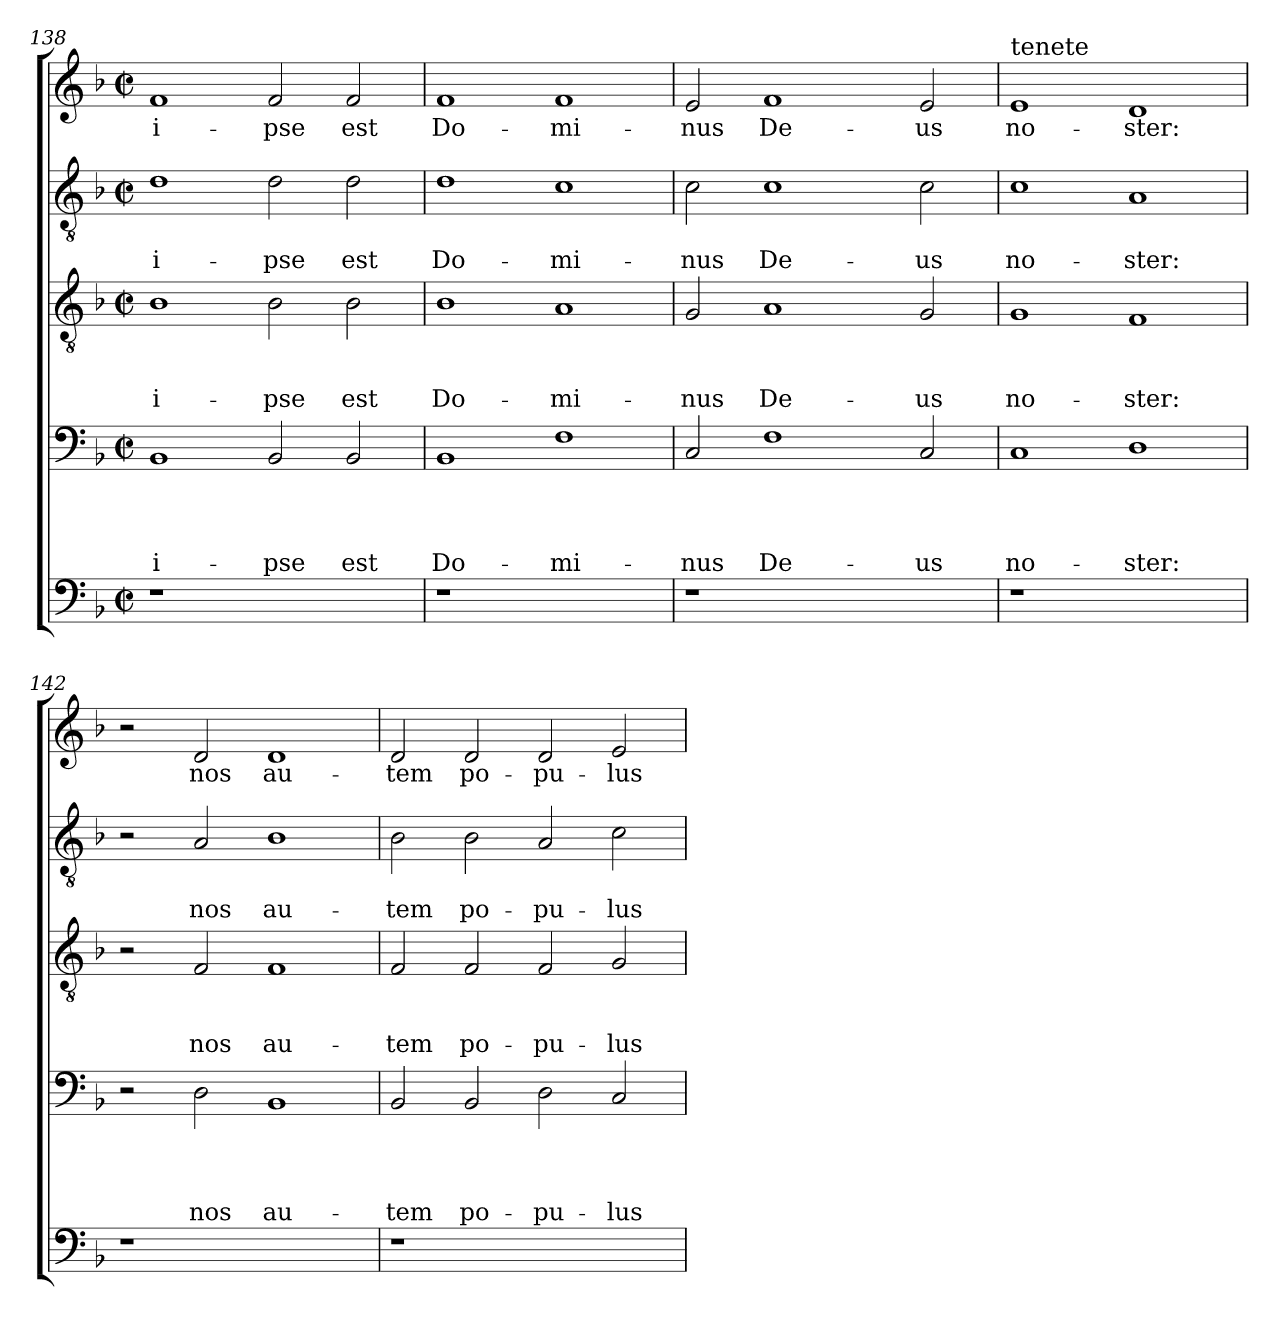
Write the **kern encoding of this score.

**kern	**kern	**text	**text	**text	**text	**kern	**text	**text	**text	**kern	**text	**text	**kern	**text
*part5	*part4	*part4	*part4	*part4	*part4	*part3	*part3	*part3	*part3	*part2	*part2	*part2	*part1	*part1
*staff5	*staff4	*staff4	*staff4	*staff4	*staff4	*staff3	*staff3	*staff3	*staff3	*staff2	*staff2	*staff2	*staff1	*staff1
*clefF4	*clefF4	*	*	*	*	*clefGv2	*	*	*	*clefGv2	*	*	*clefG2	*
*k[b-]	*k[b-]	*	*	*	*	*k[b-]	*	*	*	*k[b-]	*	*	*k[b-]	*
*F:	*F:	*	*	*	*	*F:	*	*	*	*F:	*	*	*F:	*
*M2/2	*M2/2	*	*	*	*	*M2/2	*	*	*	*M2/2	*	*	*M2/2	*
*met(c|)	*met(c|)	*	*	*	*	*met(c|)	*	*	*	*met(c|)	*	*	*met(c|)	*
=138	=138	=138	=138	=138	=138	=138	=138	=138	=138	=138	=138	=138	=138	=138
1r	1BB-	.	.	.	i-	1B-	.	.	i-	1d	.	i-	1f	i-
1ryy	2BB-/	.	.	.	-pse	2B-\	.	.	-pse	2d\	.	-pse	2f/	-pse
.	2BB-/	.	.	.	est	2B-\	.	.	est	2d\	.	est	2f/	est
=139	=139	=139	=139	=139	=139	=139	=139	=139	=139	=139	=139	=139	=139	=139
1r	1BB-	.	.	.	Do-	1B-	.	.	Do-	1d	.	Do-	1f	Do-
1ryy	1F	.	.	.	-mi-	1A	.	.	-mi-	1c	.	-mi-	1f	-mi-
=140	=140	=140	=140	=140	=140	=140	=140	=140	=140	=140	=140	=140	=140	=140
1r	2C/	.	.	.	-nus	2G/	.	.	-nus	2c\	.	-nus	2e/	-nus
.	1F	.	.	.	De-	1A	.	.	De-	1c	.	De-	1f	De-
1ryy	.	.	.	.	.	.	.	.	.	.	.	.	.	.
.	2C/	.	.	.	-us	2G/	.	.	-us	2c\	.	-us	2e/	-us
=141	=141	=141	=141	=141	=141	=141	=141	=141	=141	=141	=141	=141	=141	=141
!	!	!	!	!	!	!	!	!	!	!	!	!	!LO:TX:a:t=tenete	!
1r	1C	.	.	.	no-	1G	.	.	no-	1c	.	no-	1e	no-
1ryy	1D	.	.	.	-ster:	1F	.	.	-ster:	1A	.	-ster:	1d	-ster:
=142	=142	=142	=142	=142	=142	=142	=142	=142	=142	=142	=142	=142	=142	=142
1r	2r	.	.	.	.	2r	.	.	.	2r	.	.	2r	.
.	2D\	.	.	.	nos	2F/	.	.	nos	2A/	.	nos	2d/	nos
1ryy	1BB-	.	.	.	au-	1F	.	.	au-	1B-	.	au-	1d	au-
=143	=143	=143	=143	=143	=143	=143	=143	=143	=143	=143	=143	=143	=143	=143
1r	2BB-/	.	.	.	-tem	2F/	.	.	-tem	2B-\	.	-tem	2d/	-tem
.	2BB-/	.	.	.	po-	2F/	.	.	po-	2B-\	.	po-	2d/	po-
1ryy	2D\	.	.	.	-pu-	2F/	.	.	-pu-	2A/	.	-pu-	2d/	-pu-
.	2C/	.	.	.	-lus	2G/	.	.	-lus	2c\	.	-lus	2e/	-lus
=	=	=	=	=	=	=	=	=	=	=	=	=	=	=
*-	*-	*-	*-	*-	*-	*-	*-	*-	*-	*-	*-	*-	*-	*-
